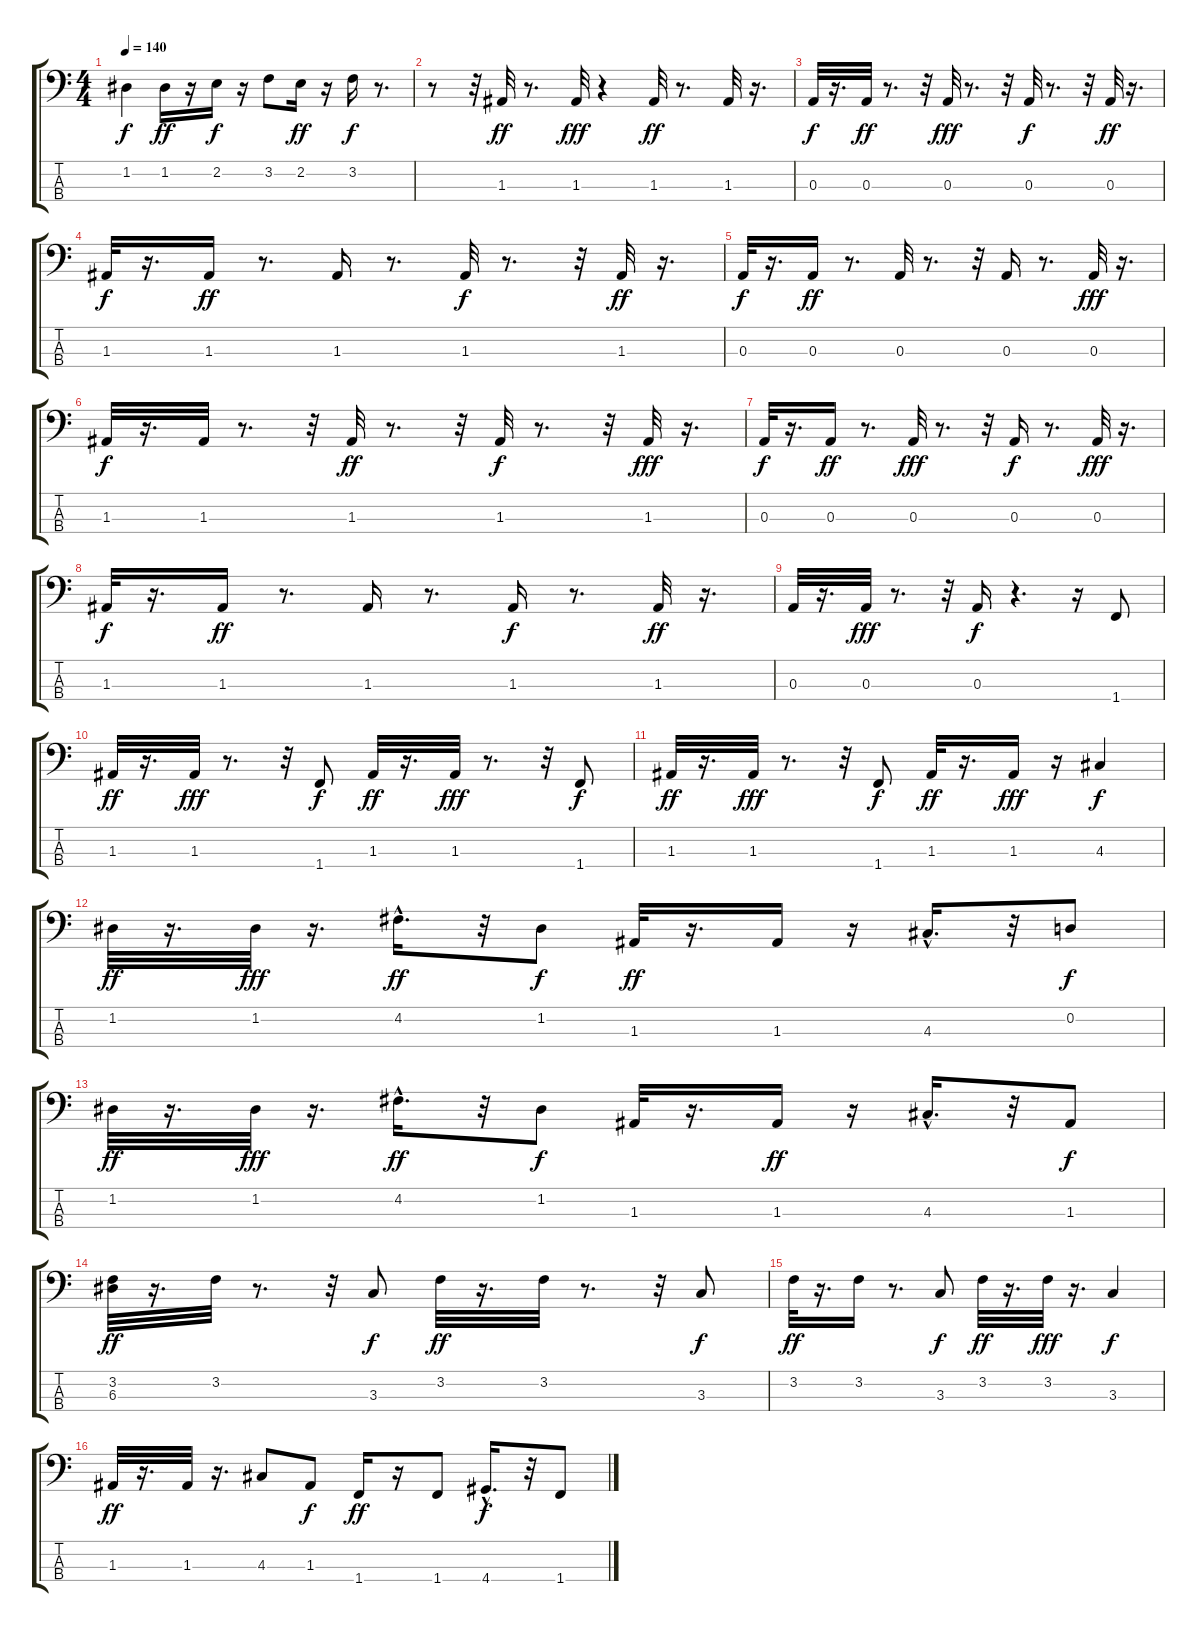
\track "" {instrument electricbassfinger}
\staff {score tabs}
\tuning (G2 D2 A1 E1) {hide}
\ts (4 4)
\tempo 140
\clef f4
\ks c
1.2.4{dy f} 1.2.16{dy ff} r.16 2.2.16{dy f} r.16 3.2.8 2.2.16{dy ff} r.16 3.2.16{dy f} r.8{d} |
r.8 r.32 1.3.32{dy ff balance 8} r.8{d} 1.3.32{dy fff} r.4 1.3.32{dy ff} r.8{d} 1.3.32 r.16{d} |
0.3.32{dy f} r.16{d} 0.3.32{dy ff} r.8{d} r.32 0.3.32{dy fff} r.8{d} r.32 0.3.32{dy f} r.8{d} r.32 0.3.32{dy ff} r.16{d} |
1.3.32{dy f} r.16{d} 1.3.16{dy ff} r.8{d} 1.3.16 r.8{d} 1.3.32{dy f} r.8{d} r.32 1.3.32{dy ff} r.16{d} |
0.3.32{dy f} r.16{d} 0.3.16{dy ff} r.8{d} 0.3.32 r.8{d} r.32 0.3.16 r.8{d} 0.3.32{dy fff} r.16{d} |
1.3.32{dy f} r.16{d} 1.3.32 r.8{d} r.32 1.3.32{dy ff} r.8{d} r.32 1.3.32{dy f} r.8{d} r.32 1.3.32{dy fff} r.16{d} |
0.3.32{dy f} r.16{d} 0.3.16{dy ff} r.8{d} 0.3.32{dy fff} r.8{d} r.32 0.3.16{dy f} r.8{d} 0.3.32{dy fff} r.16{d} |
1.3.32{dy f} r.16{d} 1.3.16{dy ff} r.8{d} 1.3.16 r.8{d} 1.3.16{dy f} r.8{d} 1.3.32{dy ff} r.16{d} |
0.3.32 r.16{d} 0.3.32{dy fff} r.8{d} r.32 0.3.16{dy f} r.4{d} r.16 1.4.8 |
1.3.32{dy ff balance 8} r.16{d} 1.3.32{dy fff} r.8{d} r.32 1.4.8{dy f} 1.3.32{dy ff} r.16{d} 1.3.32{dy fff} r.8{d} r.32 1.4.8{dy f} |
1.3.32{dy ff} r.16{d} 1.3.32{dy fff} r.8{d} r.32 1.4.8{dy f} 1.3.32{dy ff} r.16{d} 1.3.16{dy fff} r.16 4.3.4{dy f} |
1.2.32{dy ff} r.16{d} 1.2.32{dy fff} r.16{d} 4.2{hac}.16{d dy ff} r.32 1.2.8{dy f} 1.3.32{dy ff} r.16{d} 1.3.16 r.16 4.3{hac}.16{d} r.32 0.2.8{dy f} |
1.2.32{dy ff} r.16{d} 1.2.32{dy fff} r.16{d} 4.2{hac}.16{d dy ff} r.32 1.2.8{dy f} 1.3.32 r.16{d} 1.3.16{dy ff} r.16 4.3{hac}.16{d} r.32 1.3.8{dy f} |
(3.2 6.3).32{dy ff} r.16{d} 3.2.32 r.8{d} r.32 3.3.8{dy f} 3.2.32{dy ff} r.16{d} 3.2.32 r.8{d} r.32 3.3.8{dy f} |
3.2.32{dy ff} r.16{d} 3.2.16 r.8{d} 3.3.8{dy f} 3.2.32{dy ff} r.16{d} 3.2.32{dy fff} r.16{d} 3.3.4{dy f} |
1.3.32{dy ff} r.16{d} 1.3.32 r.16{d} 4.3.8 1.3.8{dy f} 1.4.16{dy ff} r.16 1.4.8 4.4{hac}.16{d dy f} r.32 1.4.8
